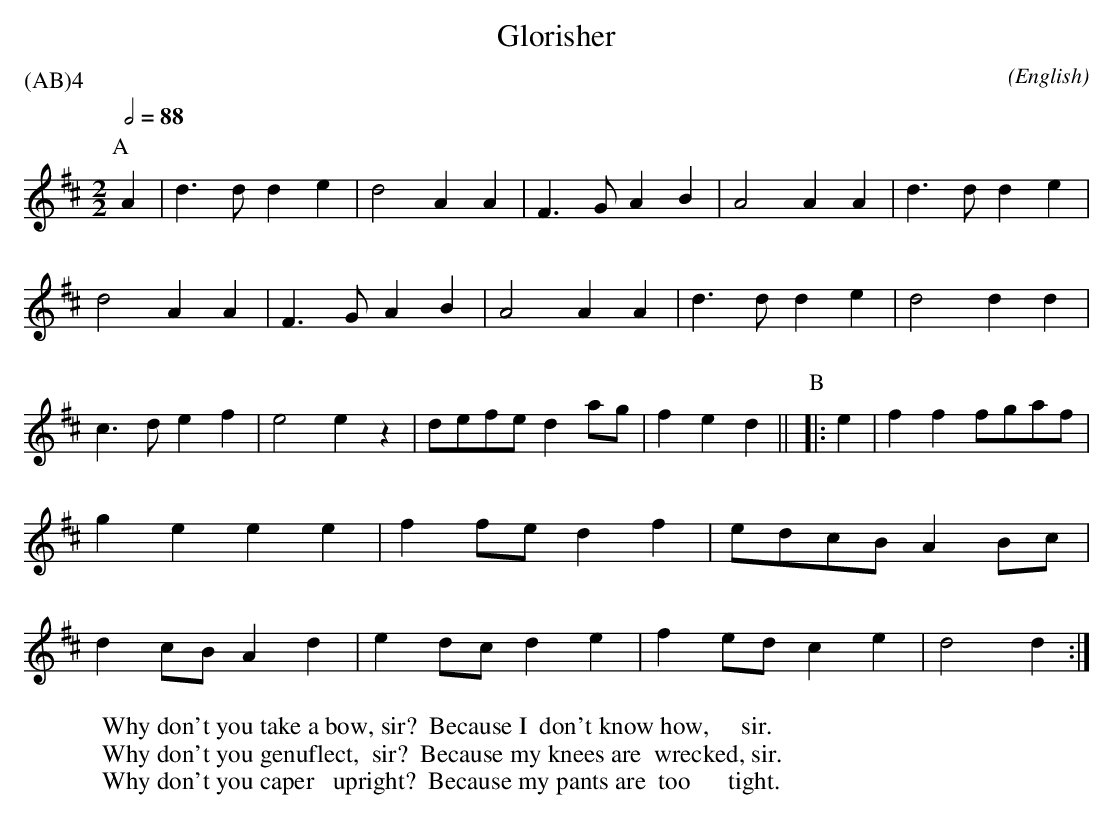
X:1
T:Glorisher
M:2/2
C:
O:English
P:(AB)4
K:D
Q:1/2=88
L:1/8
P:A
   A2 | d3 d   d2 e2 | d4     A2 A2 |  F3  G   A2 B2 | A4    A2 \
   A2 | d3 d   d2 e2 | d4     A2 A2 |  F3  G   A2 B2 | A4    A2 \
   A2 | d3 d   d2 e2 | d4     d2 d2 |  c3  d   e2 f2 | e4    e2 \
   z2 | defe   d2 ag | f2 e2  d2    ||\
P:B
|: e2 | f2 f2  fgaf  | g2 e2  e2 e2 |  f2  fe  d2 f2 | edcB  A2 \
   Bc | d2 cB  A2 d2 | e2 dc  d2 e2 |  f2  ed  c2 e2 | d4    d2 :|
W:Why don't you take a bow, sir?  Because I  don't know how,     sir.
W:Why don't you genuflect,  sir?  Because my knees are  wrecked, sir.
W:Why don't you caper   upright?  Because my pants are  too      tight.
